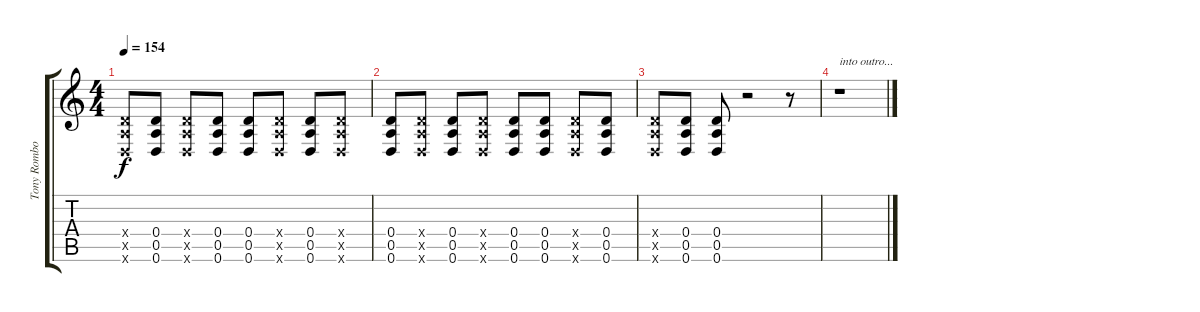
\track ("Tony Rombola" "Tony Rombo") {instrument distortionguitar}
\staff {score tabs}
\tuning (E4 B3 G3 D3 A2 D2) {hide}
\ts (4 4)
\tempo 154
\clef g2
\ks c
(0.4{x} 0.5{x} 0.6{x}).8{dy f} (0.4 0.5 0.6).8 (0.4{x} 0.5{x} 0.6{x}).8 (0.4 0.5 0.6).8 (0.4 0.5 0.6).8 (0.4{x} 0.5{x} 0.6{x}).8 (0.4 0.5 0.6).8 (0.4{x} 0.5{x} 0.6{x}).8 |
(0.4 0.5 0.6).8 (0.4{x} 0.5{x} 0.6{x}).8 (0.4 0.5 0.6).8 (0.4{x} 0.5{x} 0.6{x}).8 (0.4 0.5 0.6).8 (0.4 0.5 0.6).8 (0.4{x} 0.5{x} 0.6{x}).8 (0.4 0.5 0.6).8 |
(0.4{x} 0.5{x} 0.6{x}).8 (0.4 0.5 0.6).8 (0.4 0.5 0.6).8 r.2 r.8 |
r.1{txt "into outro..."}
